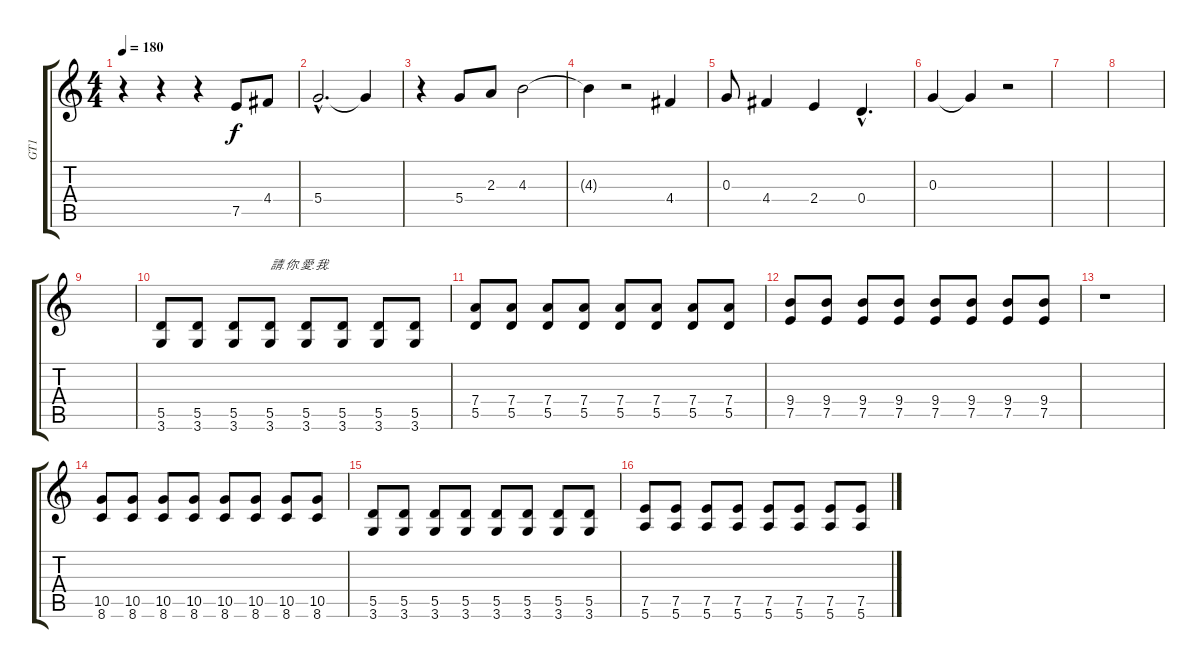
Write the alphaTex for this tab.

\track ("GT1" "GT1") {instrument distortionguitar}
\staff {score tabs}
\tuning (E4 B3 G3 D3 A2 E2) {hide}
\ts (4 4)
\tempo 180
\clef g2
\ks c
r.4{dy f} r.4 r.4 7.5.8 4.4.8 |
5.4{hac}.2{d} 5.4{t}.4 |
r.4 5.4.8 2.3.8 4.3.2 |
4.3{t}.4 r.2 4.4.4 |
0.3.8 4.4.4 2.4.4 0.4{hac}.4{d} |
0.3.4 0.3{t}.4 r.2 |
|
|
|
(5.5 3.6).8 (5.5 3.6).8 (5.5 3.6).8 (5.5 3.6).8{txt "請.你.愛.我."} (5.5 3.6).8 (5.5 3.6).8 (5.5 3.6).8 (5.5 3.6).8 |
(7.4 5.5).8 (7.4 5.5).8 (7.4 5.5).8 (7.4 5.5).8 (7.4 5.5).8 (7.4 5.5).8 (7.4 5.5).8 (7.4 5.5).8 |
(9.4 7.5).8 (9.4 7.5).8 (9.4 7.5).8 (9.4 7.5).8 (9.4 7.5).8 (9.4 7.5).8 (9.4 7.5).8 (9.4 7.5).8 |
r.1 |
(10.5 8.6).8 (10.5 8.6).8 (10.5 8.6).8 (10.5 8.6).8 (10.5 8.6).8 (10.5 8.6).8 (10.5 8.6).8 (10.5 8.6).8 |
(5.5 3.6).8 (5.5 3.6).8 (5.5 3.6).8 (5.5 3.6).8 (5.5 3.6).8 (5.5 3.6).8 (5.5 3.6).8 (5.5 3.6).8 |
(7.5 5.6).8 (7.5 5.6).8 (7.5 5.6).8 (7.5 5.6).8 (7.5 5.6).8 (7.5 5.6).8 (7.5 5.6).8 (7.5 5.6).8
